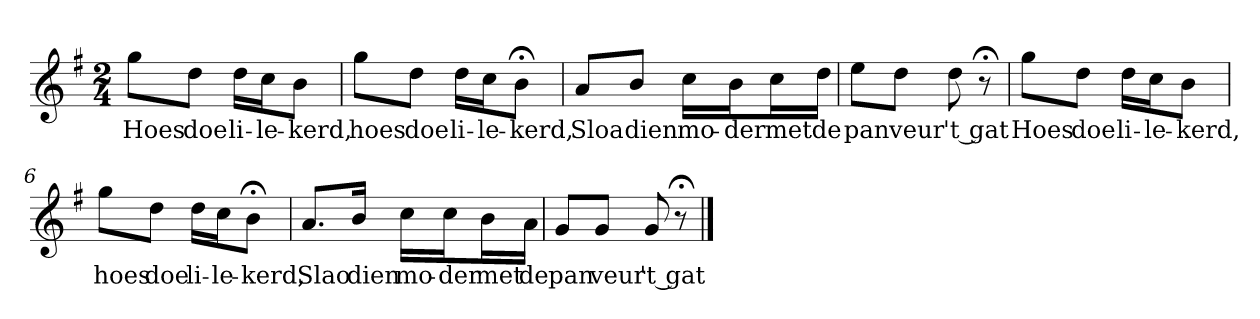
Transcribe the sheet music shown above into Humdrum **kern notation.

**kern	**text
*part1	*part1
*staff1	*staff1
*k[f#]	*
*G:	*
*M2/4	*
*MM120	*
=1	=1
8ggL	Hoes
8ddJ	doe
16ddLL	li-
16ccJ	-le-
8bJ	-kerd,
=2	=2
8ggL	hoes
8ddJ	doe
16ddLL	li-
16ccJ	-le-
8b;<J	-kerd,
=3	=3
8aL	Sloa
8bJ	dien
16ccLL	mo-
16bJ	-der
16ccL	met
16ddJJ	de
=4	=4
8eeL	pan
8ddJ	veur
8dd	't gat
8r;<	.
=5	=5
8ggL	Hoes
8ddJ	doe
16ddLL	li-
16ccJ	-le-
8bJ	-kerd,
=6	=6
8ggL	hoes
8ddJ	doe
16ddLL	li-
16ccJ	-le-
8b;<J	-kerd,
=7	=7
8.aL	Slao
16bJk	dien
16ccLL	mo-
16ccJ	-der
16bL	met
16aJJ	de
=8	=8
8gL	pan
8gJ	veur
8g	't gat
8r;<	.
==	==
*-	*-
